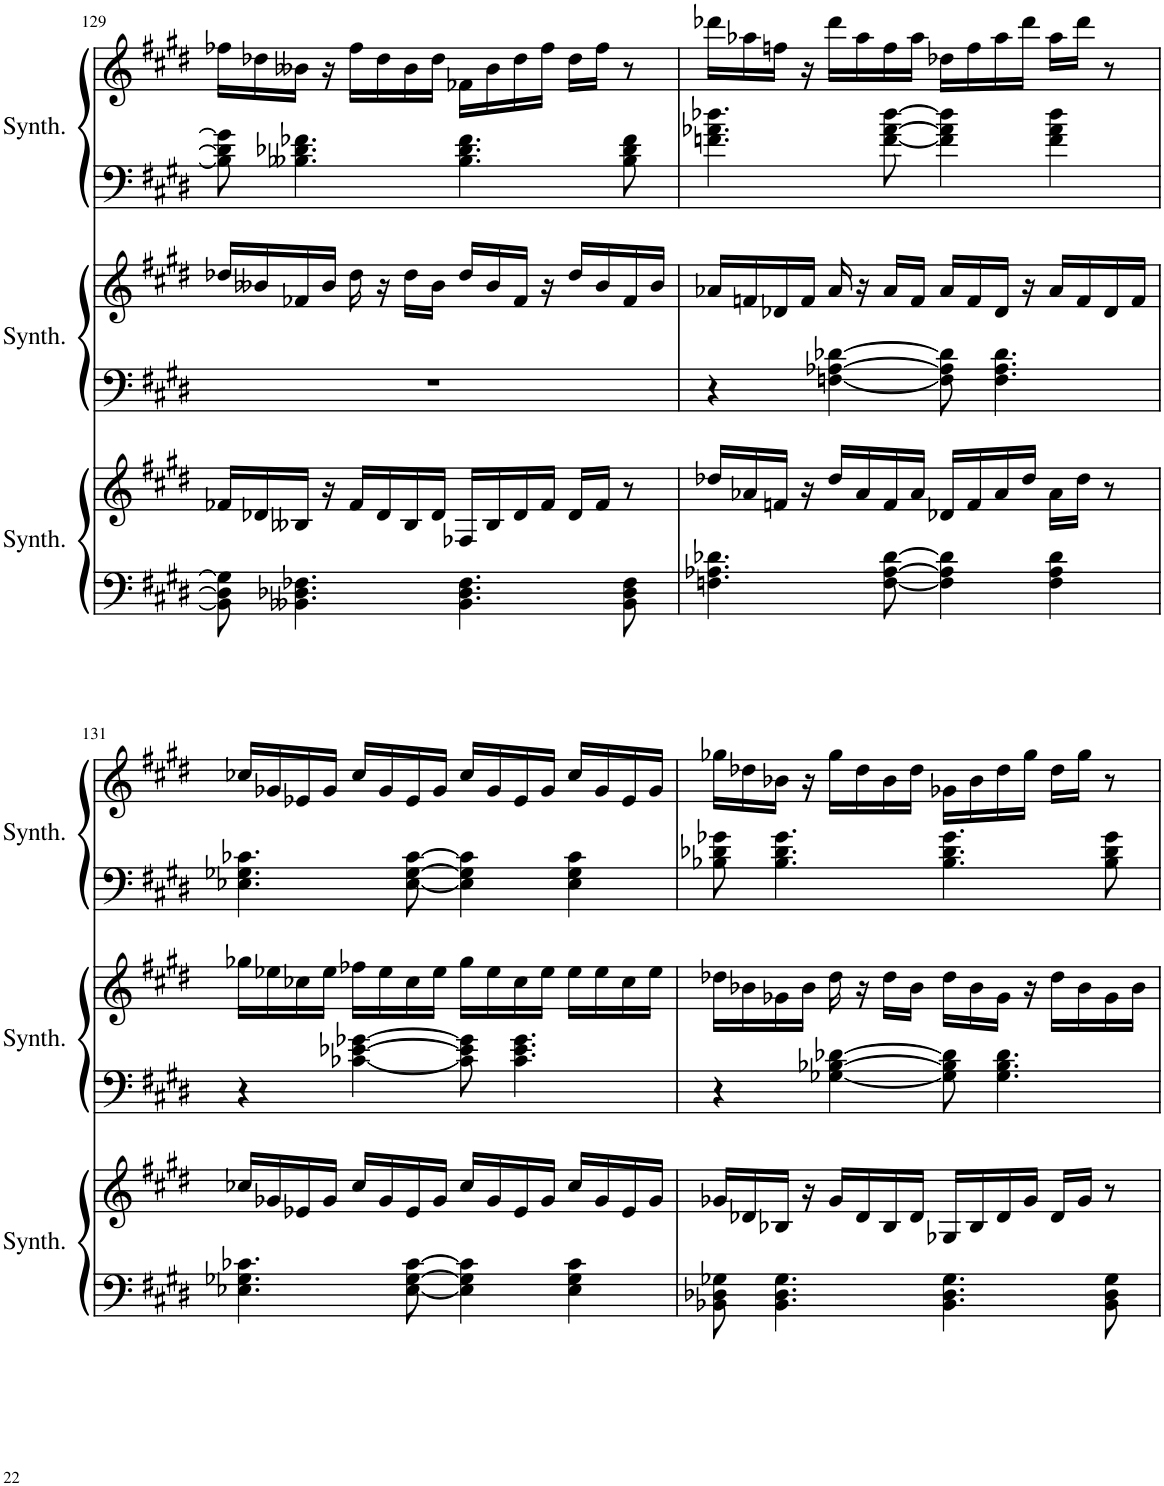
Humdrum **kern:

**kern	**kern	**kern	**kern	**kern	**kern
*part3	*part3	*part2	*part2	*part1	*part1
*staff6	*staff5	*staff4	*staff3	*staff2	*staff1
*I"Square Synthesizer	*	*I"Square Synthesizer	*	*I"Square Synthesizer	*
*I'Synth.	*	*I'Synth.	*	*I'Synth.	*
!!LO:PB:g=z
*clefF4	*clefG2	*clefF4	*clefG2	*clefF4	*clefG2
*k[f#c#g#d#]	*k[f#c#g#d#]	*k[f#c#g#d#]	*k[f#c#g#d#]	*k[f#c#g#d#]	*k[f#c#g#d#]
*M4/4	*M4/4	*M4/4	*M4/4	*M4/4	*M4/4
=129	=129	=129	=129	=129	=129
8BB--\] 8D-\] 8G-\]	16f-X/LL	1r	16dd-X/LL	8B--\] 8d-\] 8g-\]	16ff-X\LL
.	16d-X/	.	16b--X/	.	16dd-X\
4.BB--X\ 4.D-X\ 4.F-X\	16B--X/JJ	.	16f-X/	4.B--X\ 4.d-X\ 4.f-X\	16b--X\JJ
.	16r	.	16b--/JJ	.	16r
.	16f-/LL	.	16dd-\	.	16ff-\LL
.	16d-/	.	16r	.	16dd-\
.	16B--/	.	16dd-\LL	.	16b--\
.	16d-/JJ	.	16b--\JJ	.	16dd-\JJ
4.BB--\ 4.D-\ 4.F-\	16F-X/LL	.	16dd-/LL	4.B--\ 4.d-\ 4.f-\	16f-X\LL
.	16B--/	.	16b--/	.	16b--\
.	16d-/	.	16f-/JJ	.	16dd-\
.	16f-/JJ	.	16r	.	16ff-\JJ
.	16d-/LL	.	16dd-/LL	.	16dd-\LL
.	16f-/JJ	.	16b--/	.	16ff-\JJ
8BB--\ 8D-\ 8F-\	8r	.	16f-/	8B--\ 8d-\ 8f-\	8r
.	.	.	16b--/JJ	.	.
=130	=130	=130	=130	=130	=130
4.Fn\ 4.A-X\ 4.d-X\	16dd-X/LL	4r	16a-X/LL	4.fn\ 4.a-X\ 4.dd-X\	16ddd-X\LL
.	16a-X/	.	16fn/	.	16aa-X\
.	16fn/JJ	.	16d-X/	.	16ffn\JJ
.	16r	.	16f/JJ	.	16r
.	16dd-/LL	[4Fn\ [4A-X\ [4d-X\	16a-/	.	16ddd-\LL
.	16a-/	.	16r	.	16aa-\
[8F\ [8A-\ [8d-\	16f/	.	16a-/LL	[8f\ [8a-\ [8dd-\	16ff\
.	16a-/JJ	.	16f/JJ	.	16aa-\JJ
4F\] 4A-\] 4d-\]	16d-X/LL	8F\] 8A-\] 8d-\]	16a-/LL	4f\] 4a-\] 4dd-\]	16dd-X\LL
.	16f/	.	16f/	.	16ff\
.	16a-/	4.F\ 4.A-\ 4.d-\	16d-/JJ	.	16aa-\
.	16dd-/JJ	.	16r	.	16ddd-\JJ
4F\ 4A-\ 4d-\	16a-\LL	.	16a-/LL	4f\ 4a-\ 4dd-\	16aa-\LL
.	16dd-\JJ	.	16f/	.	16ddd-\JJ
.	8r	.	16d-/	.	8r
.	.	.	16f/JJ	.	.
!!LO:LB:g=z
=131	=131	=131	=131	=131	=131
4.E-X\ 4.G-X\ 4.c-X\	16cc-X/LL	4r	16gg-X\LL	4.E-X\ 4.G-X\ 4.c-X\	16cc-X/LL
.	16g-X/	.	16ee-X\	.	16g-X/
.	16e-X/	.	16cc-X\	.	16e-X/
.	16g-/JJ	.	16ee-\JJ	.	16g-/JJ
.	16cc-/LL	[4c-X\ [4e-X\ [4g-X\	16ff-X\LL	.	16cc-/LL
.	16g-/	.	16ee-\	.	16g-/
[8E-\ [8G-\ [8c-\	16e-/	.	16cc-\	[8E-\ [8G-\ [8c-\	16e-/
.	16g-/JJ	.	16ee-\JJ	.	16g-/JJ
4E-\] 4G-\] 4c-\]	16cc-/LL	8c-\] 8e-\] 8g-\]	16gg-\LL	4E-\] 4G-\] 4c-\]	16cc-/LL
.	16g-/	.	16ee-\	.	16g-/
.	16e-/	4.c-\ 4.e-\ 4.g-\	16cc-\	.	16e-/
.	16g-/JJ	.	16ee-\JJ	.	16g-/JJ
4E-\ 4G-\ 4c-\	16cc-/LL	.	16ee-\LL	4E-\ 4G-\ 4c-\	16cc-/LL
.	16g-/	.	16ee-\	.	16g-/
.	16e-/	.	16cc-\	.	16e-/
.	16g-/JJ	.	16ee-\JJ	.	16g-/JJ
=132	=132	=132	=132	=132	=132
8BB-X\ 8D-X\ 8G-X\	16g-X/LL	4r	16dd-X\LL	8B-X\ 8d-X\ 8g-X\	16gg-X\LL
.	16d-X/	.	16b-X\	.	16dd-X\
4.BB-\ 4.D-\ 4.G-\	16B-X/JJ	.	16g-X\	4.B-\ 4.d-\ 4.g-\	16b-X\JJ
.	16r	.	16b-\JJ	.	16r
.	16g-/LL	[4G-X\ [4B-X\ [4d-X\	16dd-\	.	16gg-\LL
.	16d-/	.	16r	.	16dd-\
.	16B-/	.	16dd-\LL	.	16b-\
.	16d-/JJ	.	16b-\JJ	.	16dd-\JJ
4.BB-\ 4.D-\ 4.G-\	16G-X/LL	8G-\] 8B-\] 8d-\]	16dd-\LL	4.B-\ 4.d-\ 4.g-\	16g-X\LL
.	16B-/	.	16b-\	.	16b-\
.	16d-/	4.G-\ 4.B-\ 4.d-\	16g-\JJ	.	16dd-\
.	16g-/JJ	.	16r	.	16gg-\JJ
.	16d-/LL	.	16dd-\LL	.	16dd-\LL
.	16g-/JJ	.	16b-\	.	16gg-\JJ
8BB-\ 8D-\ 8G-\	8r	.	16g-\	8B-\ 8d-\ 8g-\	8r
.	.	.	16b-\JJ	.	.
=	=	=	=	=	=
*-	*-	*-	*-	*-	*-
